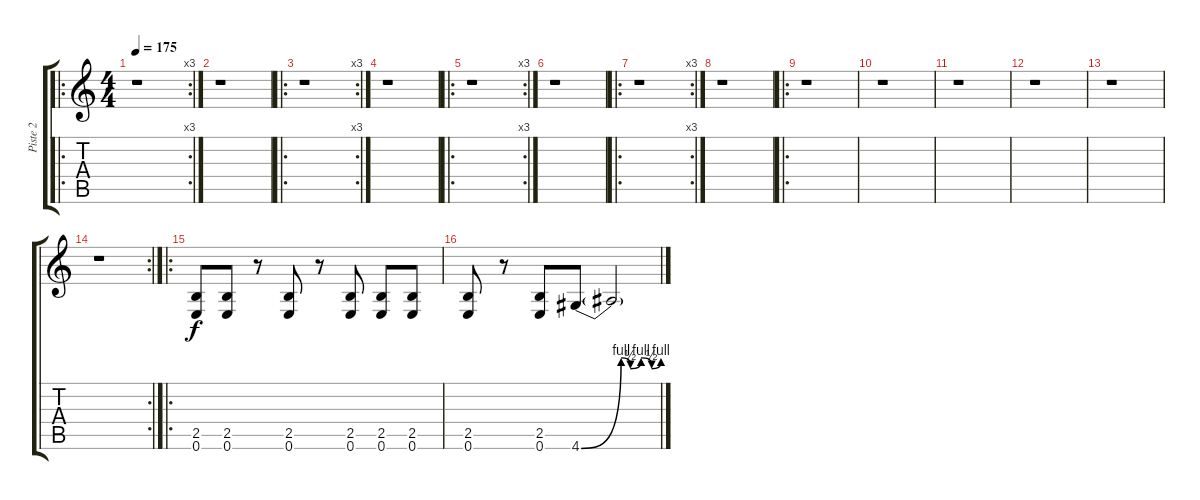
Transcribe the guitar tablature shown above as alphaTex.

\track ("Piste 2" "Piste 2") {instrument overdrivenguitar}
\staff {score tabs}
\tuning (E4 B3 G3 D3 A2 E2) {hide}
\ro
\rc 3
\ts (4 4)
\tempo 175
\clef g2
\ks c
r.1{dy f} |
r.1 |
\ro
\rc 3
r.1 |
r.1 |
\ro
\rc 3
r.1 |
r.1 |
\ro
\rc 3
r.1 |
r.1 |
\ro
r.1 |
r.1 |
r.1 |
r.1 |
r.1 |
\rc 2
r.1 |
\ro
(2.5 0.6).8 (2.5 0.6).8 r.8 (2.5 0.6).8 r.8 (2.5 0.6).8 (2.5 0.6).8 (2.5 0.6).8 |
(2.5 0.6).8 r.8 (2.5 0.6).8 4.6{be (custom 0 0 30 4 37 2 45 4 53 2 60 4)}.8 4.6{t}.2
